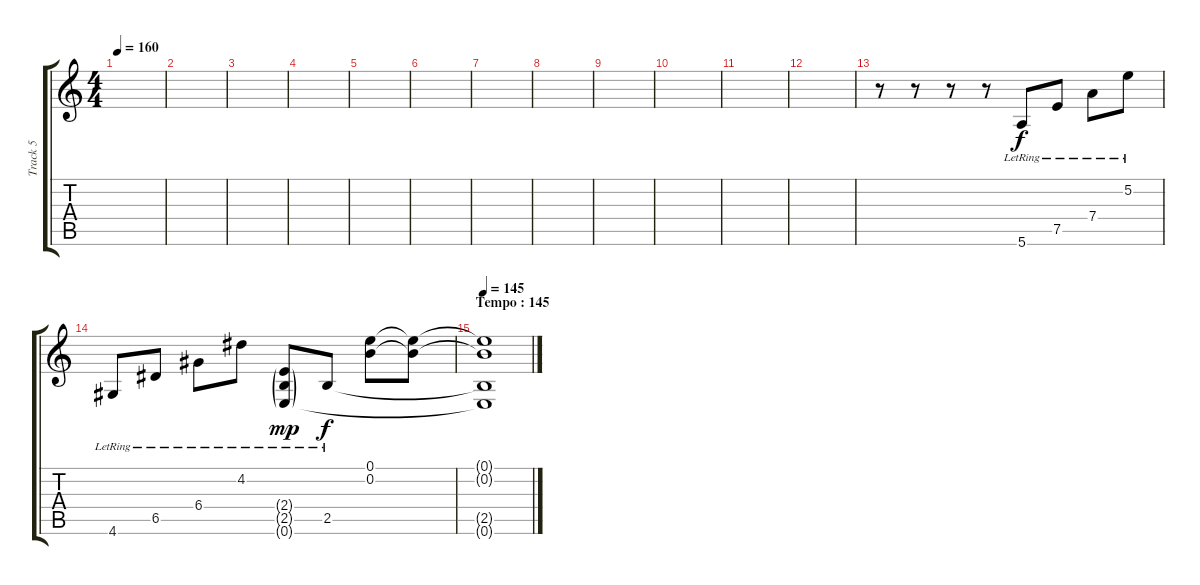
\track ("Track 5" "Track 5") {instrument acousticguitarsteel}
\staff {score tabs}
\tuning (E4 B3 G3 D3 A2 E2) {hide}
\ts (4 4)
\tempo 160
\clef g2
\ks c
|
|
|
|
|
|
|
|
|
|
|
|
r.8 r.8 r.8 r.8 5.6{lr}.8 7.5{lr}.8 7.4{lr}.8 5.2{lr}.8 |
4.6{lr}.8 6.5{lr}.8 6.4{lr}.8 4.2{lr}.8 (2.4{g lr} 2.5{g lr} 0.6{g}).8{dy mp} 2.5{lr}.8{dy f} (0.1 0.2).8 (0.1{t} 0.2{t}).8 |
\section ("" "Tempo : 145")
\tempo 145
(0.1{t} 0.2{t} 2.5{t} 0.6{t}).1
